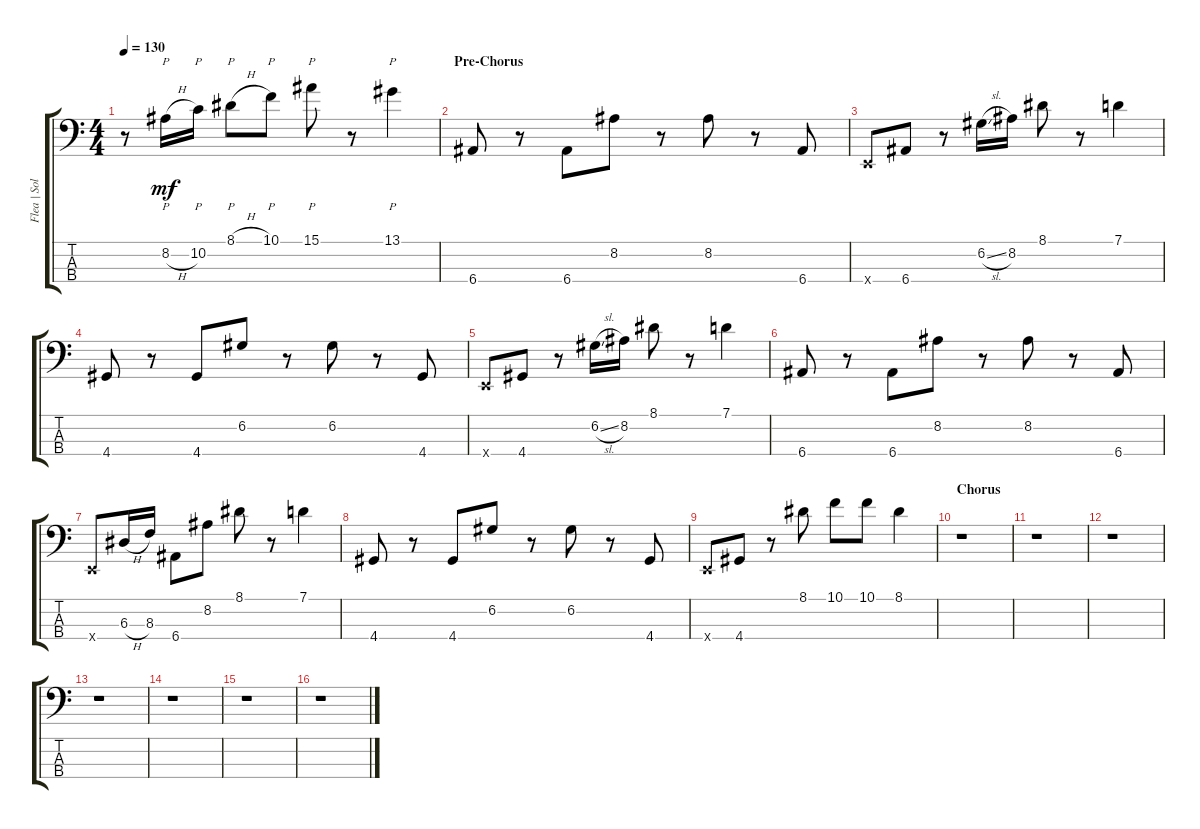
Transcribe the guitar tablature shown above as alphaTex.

\track ("Flea | Solo" "Flea | Sol") {instrument slapbass1}
\staff {score tabs}
\tuning (G2 D2 A1 E1) {hide}
\ts (4 4)
\tempo 130
\clef f4
\ks c
r.8{dy mf} 8.2{h}.16{p} 10.2.16{p} 8.1{h}.8{p} 10.1.8{p} 15.1.8{p} r.8 13.1.4{p} |
\section ("" "Pre-Chorus")
6.4.8 r.8 6.4.8 8.2.8 r.8 8.2.8 r.8 6.4.8 |
0.4{x}.8 6.4.8 r.8 6.2{sl}.16 8.2.16 8.1.8 r.8 7.1.4 |
4.4.8 r.8 4.4.8 6.2.8 r.8 6.2.8 r.8 4.4.8 |
0.4{x}.8 4.4.8 r.8 6.2{sl}.16 8.2.16 8.1.8 r.8 7.1.4 |
6.4.8 r.8 6.4.8 8.2.8 r.8 8.2.8 r.8 6.4.8 |
0.4{x}.8 6.3{h}.16 8.3.16 6.4.8 8.2.8 8.1.8 r.8 7.1.4 |
4.4.8 r.8 4.4.8 6.2.8 r.8 6.2.8 r.8 4.4.8 |
0.4{x}.8 4.4.8 r.8 8.1.8 10.1.8 10.1.8 8.1.4 |
\section ("" "Chorus")
r.1 |
r.1 |
r.1 |
r.1 |
r.1 |
r.1 |
r.1
